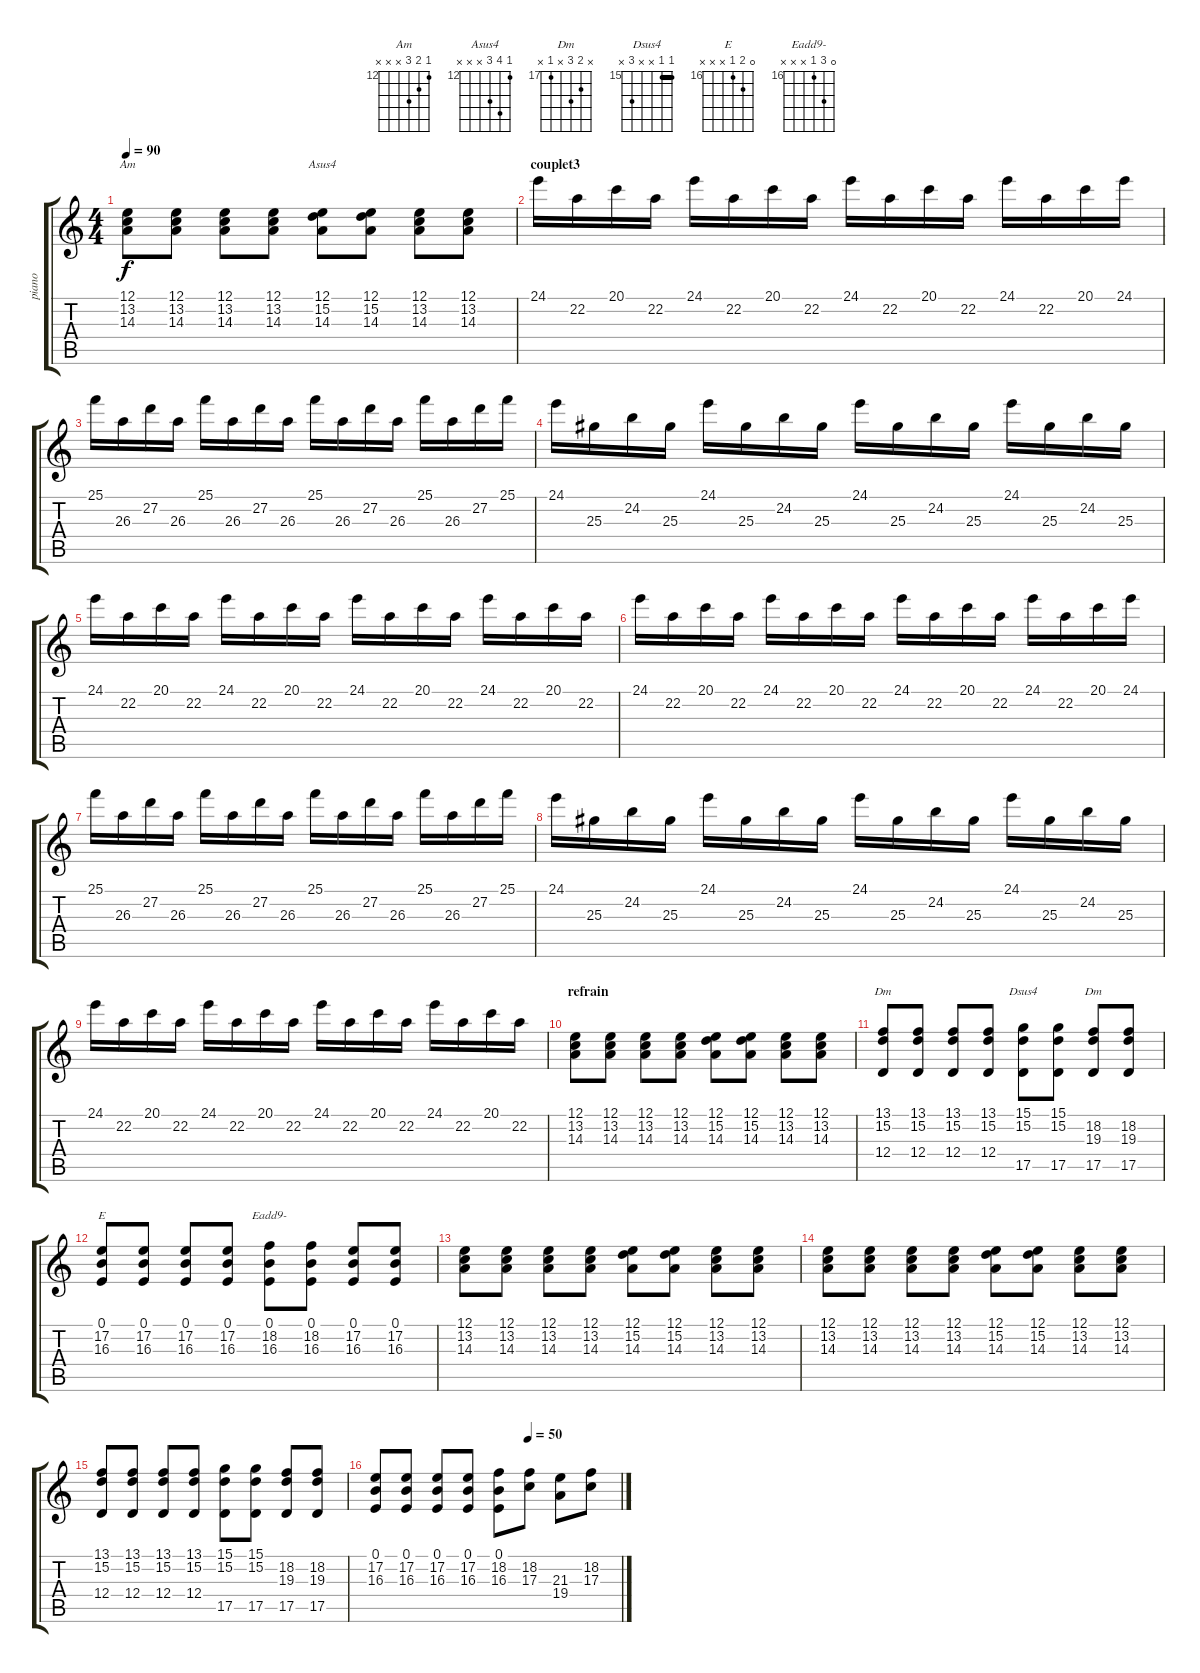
\track ("piano" "piano") {instrument acousticgrandpiano}
\staff {score tabs}
\tuning (E4 B3 G3 D3 A2 E2) {hide}
\chord ("Am" 12 13 14 x x x) {firstfret 12}
\chord ("Asus4" 12 15 14 x x x) {firstfret 12}
\chord ("Dm" 13 15 x 12 x x) {firstfret 12}
\chord ("Dsus4" 15 15 x x 17 x) {firstfret 15 barre 15}
\chord ("Dm" x 18 19 x 17 x) {firstfret 17}
\chord ("E" 0 17 16 x x x) {firstfret 16}
\chord ("Eadd9-" 0 18 16 x x x) {firstfret 16}
\ts (4 4)
\tempo 90
\clef g2
\ks aminor
(12.1 13.2 14.3).8{ch "Am" dy f} (12.1 13.2 14.3).8 (12.1 13.2 14.3).8 (12.1 13.2 14.3).8 (12.1 15.2 14.3).8{ch "Asus4"} (12.1 15.2 14.3).8 (12.1 13.2 14.3).8 (12.1 13.2 14.3).8 |
\section ("" "couplet3")
24.1.16{volume 14} 22.2.16 20.1.16 22.2.16 24.1.16 22.2.16 20.1.16 22.2.16 24.1.16 22.2.16 20.1.16 22.2.16 24.1.16 22.2.16 20.1.16 24.1.16 |
25.1.16 26.3.16 27.2.16 26.3.16 25.1.16 26.3.16 27.2.16 26.3.16 25.1.16 26.3.16 27.2.16 26.3.16 25.1.16 26.3.16 27.2.16 25.1.16 |
24.1.16 25.3.16 24.2.16 25.3.16 24.1.16 25.3.16 24.2.16 25.3.16 24.1.16 25.3.16 24.2.16 25.3.16 24.1.16 25.3.16 24.2.16 25.3.16 |
24.1.16 22.2.16 20.1.16 22.2.16 24.1.16 22.2.16 20.1.16 22.2.16 24.1.16 22.2.16 20.1.16 22.2.16 24.1.16 22.2.16 20.1.16 22.2.16 |
24.1.16 22.2.16 20.1.16 22.2.16 24.1.16 22.2.16 20.1.16 22.2.16 24.1.16 22.2.16 20.1.16 22.2.16 24.1.16 22.2.16 20.1.16 24.1.16 |
25.1.16 26.3.16 27.2.16 26.3.16 25.1.16 26.3.16 27.2.16 26.3.16 25.1.16 26.3.16 27.2.16 26.3.16 25.1.16 26.3.16 27.2.16 25.1.16 |
24.1.16 25.3.16 24.2.16 25.3.16 24.1.16 25.3.16 24.2.16 25.3.16 24.1.16 25.3.16 24.2.16 25.3.16 24.1.16 25.3.16 24.2.16 25.3.16 |
24.1.16 22.2.16 20.1.16 22.2.16 24.1.16 22.2.16 20.1.16 22.2.16 24.1.16 22.2.16 20.1.16 22.2.16 24.1.16 22.2.16 20.1.16 22.2.16 |
\section ("" "refrain")
(12.1 13.2 14.3).8{volume 11} (12.1 13.2 14.3).8 (12.1 13.2 14.3).8 (12.1 13.2 14.3).8 (12.1 15.2 14.3).8 (12.1 15.2 14.3).8 (12.1 13.2 14.3).8 (12.1 13.2 14.3).8 |
(13.1 15.2 12.4).8{ch "Dm"} (13.1 15.2 12.4).8 (13.1 15.2 12.4).8 (13.1 15.2 12.4).8 (15.1 15.2 17.5).8{ch "Dsus4"} (15.1 15.2 17.5).8 (18.2 19.3 17.5).8{ch "Dm"} (18.2 19.3 17.5).8 |
(0.1 17.2 16.3).8{ch "E"} (0.1 17.2 16.3).8 (0.1 17.2 16.3).8 (0.1 17.2 16.3).8 (0.1 18.2 16.3).8{ch "Eadd9-"} (0.1 18.2 16.3).8 (0.1 17.2 16.3).8 (0.1 17.2 16.3).8 |
(12.1 13.2 14.3).8 (12.1 13.2 14.3).8 (12.1 13.2 14.3).8 (12.1 13.2 14.3).8 (12.1 15.2 14.3).8 (12.1 15.2 14.3).8 (12.1 13.2 14.3).8 (12.1 13.2 14.3).8 |
(12.1 13.2 14.3).8 (12.1 13.2 14.3).8 (12.1 13.2 14.3).8 (12.1 13.2 14.3).8 (12.1 15.2 14.3).8 (12.1 15.2 14.3).8 (12.1 13.2 14.3).8 (12.1 13.2 14.3).8 |
(13.1 15.2 12.4).8 (13.1 15.2 12.4).8 (13.1 15.2 12.4).8 (13.1 15.2 12.4).8 (15.1 15.2 17.5).8 (15.1 15.2 17.5).8 (18.2 19.3 17.5).8 (18.2 19.3 17.5).8 |
\tempo (50 0.625)
(0.1 17.2 16.3).8 (0.1 17.2 16.3).8 (0.1 17.2 16.3).8 (0.1 17.2 16.3).8 (0.1 18.2 16.3).8 (18.2 17.3).8 (21.3 19.4).8 (18.2 17.3).8
